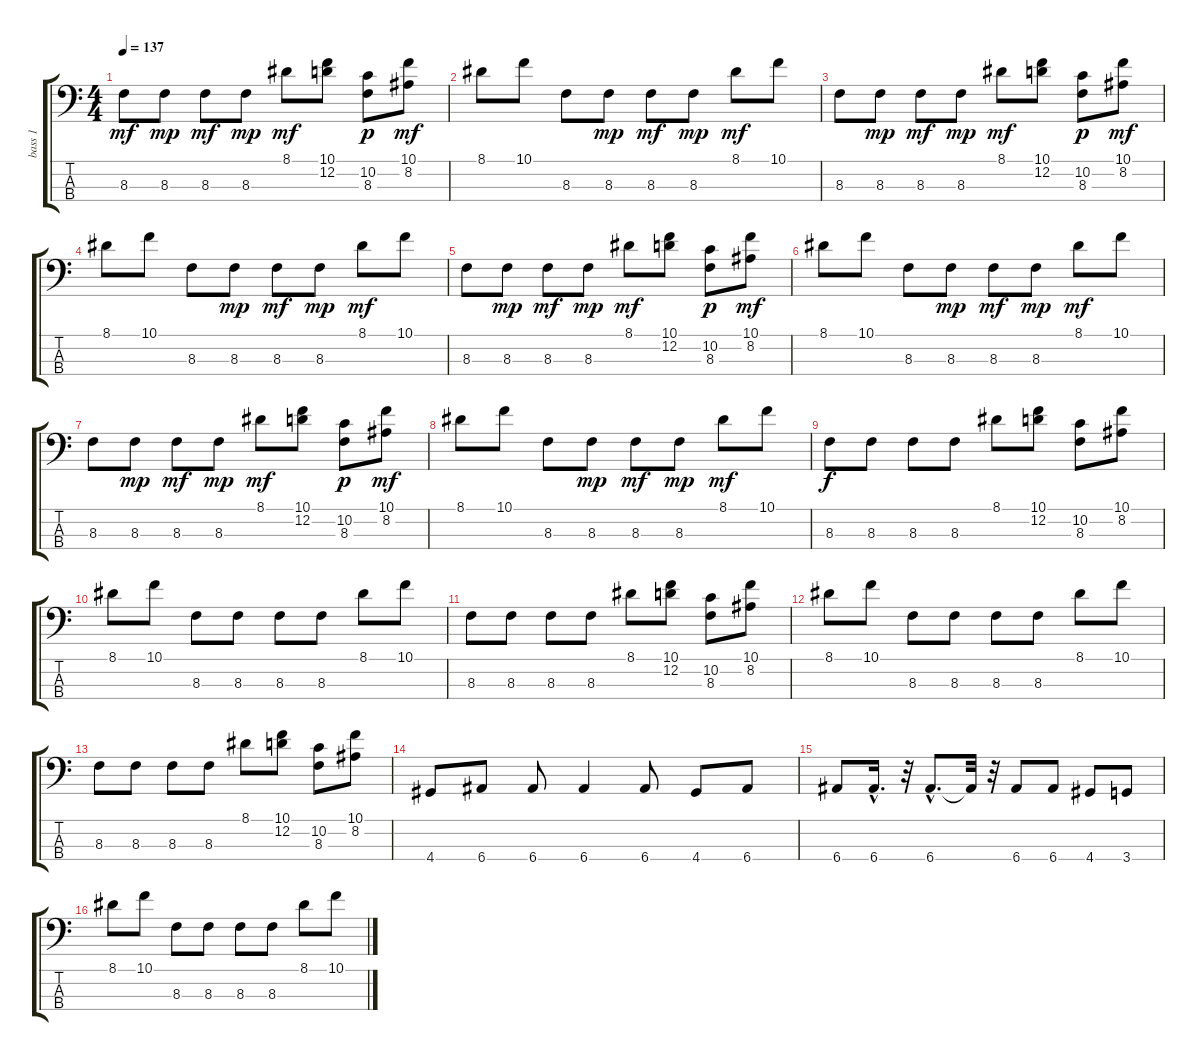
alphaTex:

\track ("bass 1" "bass 1") {instrument fretlessbass}
\staff {score tabs}
\tuning (G2 D2 A1 E1) {hide}
\ts (4 4)
\tempo 137
\clef f4
\ks c
8.3.8{dy mf} 8.3.8{dy mp} 8.3.8{dy mf} 8.3.8{dy mp} 8.1.8{dy mf} (10.1 12.2).8 (10.2 8.3).8{dy p} (10.1 8.2).8{dy mf} |
8.1.8{volume 14 balance 1 instrument electricguitarmuted} 10.1.8 8.3.8 8.3.8{dy mp} 8.3.8{dy mf} 8.3.8{dy mp} 8.1.8{dy mf} 10.1.8 |
8.3.8 8.3.8{dy mp} 8.3.8{dy mf} 8.3.8{dy mp} 8.1.8{dy mf} (10.1 12.2).8 (10.2 8.3).8{dy p} (10.1 8.2).8{dy mf} |
8.1.8{volume 12 balance 1 instrument electricguitarmuted} 10.1.8 8.3.8 8.3.8{dy mp} 8.3.8{dy mf} 8.3.8{dy mp} 8.1.8{dy mf} 10.1.8 |
8.3.8 8.3.8{dy mp} 8.3.8{dy mf} 8.3.8{dy mp} 8.1.8{dy mf} (10.1 12.2).8 (10.2 8.3).8{dy p} (10.1 8.2).8{dy mf} |
8.1.8{volume 14 balance 1 instrument electricguitarmuted} 10.1.8 8.3.8 8.3.8{dy mp} 8.3.8{dy mf} 8.3.8{dy mp} 8.1.8{dy mf} 10.1.8 |
8.3.8 8.3.8{dy mp} 8.3.8{dy mf} 8.3.8{dy mp} 8.1.8{dy mf} (10.1 12.2).8 (10.2 8.3).8{dy p} (10.1 8.2).8{dy mf} |
8.1.8{volume 12 balance 1 instrument electricguitarmuted} 10.1.8 8.3.8 8.3.8{dy mp} 8.3.8{dy mf} 8.3.8{dy mp} 8.1.8{dy mf} 10.1.8 |
8.3.8{dy f} 8.3.8 8.3.8 8.3.8 8.1.8 (10.1 12.2).8 (10.2 8.3).8 (10.1 8.2).8 |
8.1.8 10.1.8 8.3.8 8.3.8 8.3.8 8.3.8 8.1.8 10.1.8 |
8.3.8 8.3.8 8.3.8 8.3.8 8.1.8 (10.1 12.2).8 (10.2 8.3).8 (10.1 8.2).8 |
8.1.8 10.1.8 8.3.8 8.3.8 8.3.8 8.3.8 8.1.8 10.1.8 |
8.3.8 8.3.8 8.3.8 8.3.8 8.1.8 (10.1 12.2).8 (10.2 8.3).8 (10.1 8.2).8 |
4.4.8 6.4.8 6.4.8 6.4.4 6.4.8 4.4.8 6.4.8 |
6.4.8 6.4{hac}.16{d} r.32 6.4{hac}.8{d} 6.4{t}.32 r.32 6.4.8 6.4.8 4.4.8 3.4.8 |
8.1.8 10.1.8 8.3.8 8.3.8 8.3.8 8.3.8 8.1.8 10.1.8
